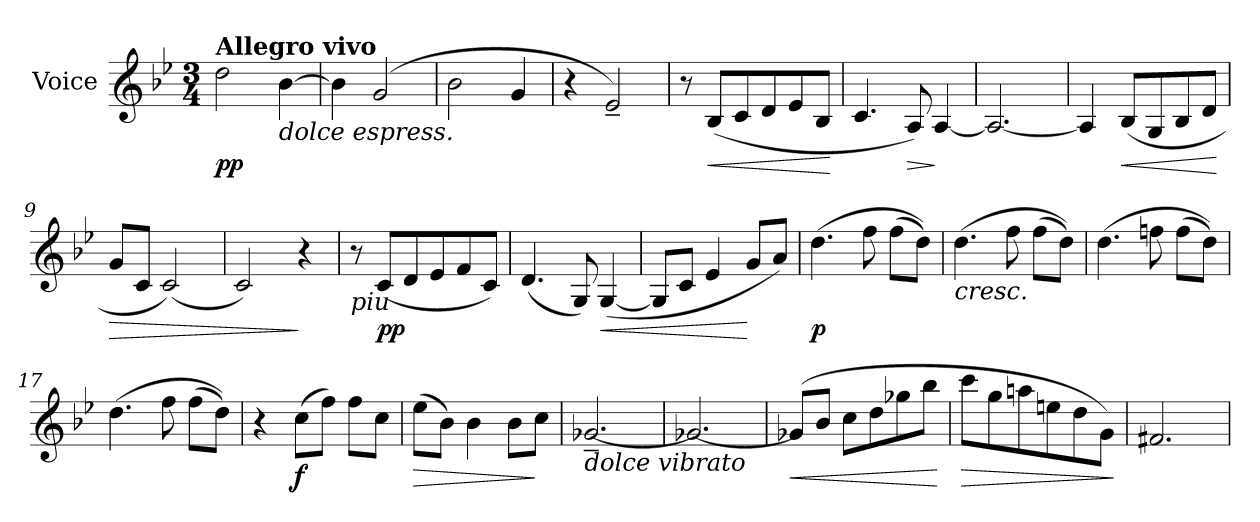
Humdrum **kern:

**kern	**dynam
*part1	*part1
*staff1	*staff1
*I"Voice	*
*I'V	*
*clefG2	*
*k[b-e-]	*
*B-:	*
*M3/4	*
*MM165	*
=1	=1
!LO:TX:a:B:t=Allegro vivo	!
!	!LO:DY:b
!	!LO:DY:n=1:b
2dd\	p p
!LO:TX:b:i:t=dolce espress.	!
[4b-\	.
=2	=2
4b-\]	.
(<2g/	.
=3	=3
2b-\	.
4g/	.
=4	=4
4r	.
2e-~</)	.
=5	=5
8r	.
!	!LO:HP:b
(<8B-/L	<
8c/	.
8d/	.
8e-/	.
8B-/J	.
.	[
=6	=6
4.c/	.
!	!LO:HP:b
8A/)	>
[4A/	]
=7	=7
2.A/_	.
=8	=8
4A/]	.
!	!LO:HP:b
(<8B-/L	<
8G/	.
8B-/	.
8d/J	.
.	[
=9	=9
!	!LO:HP:b
8g/L	>
8c/J	.
(<2c/)	.
!!LO:LB:g=z
=10	=10
2c/)	.
4r	]
=11	=11
!LO:TX:b:i:t=piu	!
8r	.
!	!LO:DY:b
!	!LO:DY:n=1:b
(<8c/L	p p
8d/	.
8e-/	.
8f/	.
8c/J)	.
=12	=12
(<4.d/	.
8G/)	.
!	!LO:HP:b
(<[4G/	<
=13	=13
8G/L]	.
8c/J	.
4e-/	.
8g/L	[
8a/J)	.
=14	=14
!	!LO:DY:b
(>4.dd\	p
8ff\	.
(>8ff\L	.
8dd\J))	.
=15	=15
!LO:TX:b:i:t=cresc.	!
(>4.dd\	.
8ff\	.
(>8ff\L	.
8dd\J))	.
=16	=16
(>4.dd\	.
8ffn\	.
(>8ff\L	.
8dd\J))	.
!!LO:LB:g=z
=17	=17
(>4.dd\	.
8ff\	.
(>8ff\L	.
8dd\J))	.
=18	=18
4r	.
!	!LO:DY:b
(>8cc\L	f
8ff\J)	.
8ff\L	.
8cc\J	.
=19	=19
!	!LO:HP:b
(>8ee-\L	>
8b-\J)	.
4b-\	.
8b-\L	.
8cc\J	]
=20	=20
!LO:TX:b:i:t=dolce vibrato	!
[2.g-X~<i/	.
=21	=21
2.g-Xi/_	.
=22	=22
!	!LO:HP:b
(>8g-Xi/L]	<
8b-/J	.
8cc\L	.
8dd\	.
8gg-Xi\	.
8bb-\J	.
.	[
=23	=23
!	!LO:HP:b
8ccc\L	>
8gg\	.
8aan\	.
8een\	.
8dd\	.
8g\J)	.
.	]
=24	=24
2.f#X/	.
=	=
*-	*-
